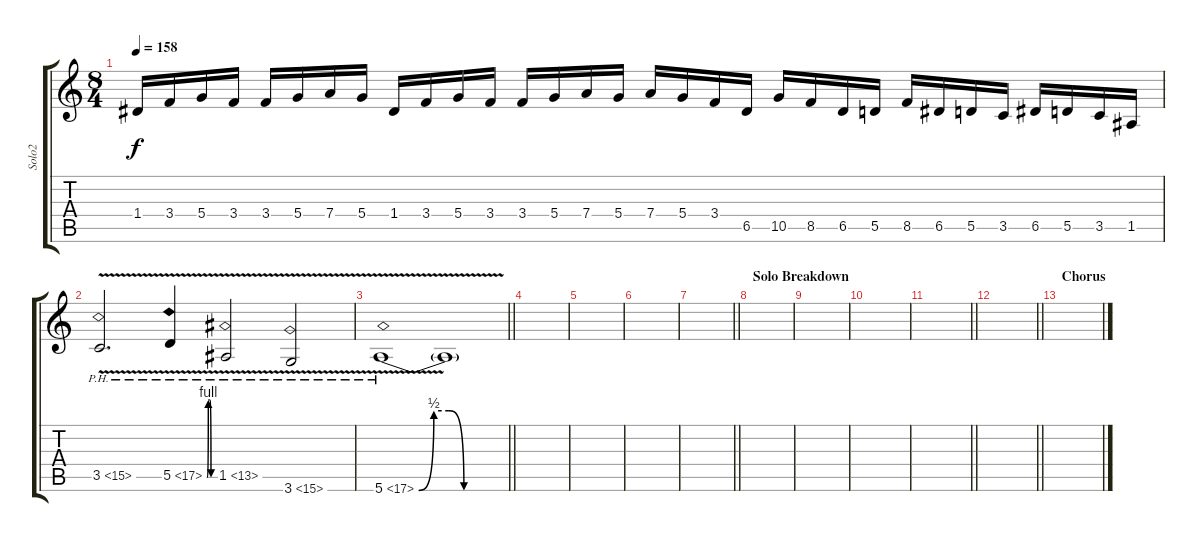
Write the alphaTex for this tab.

\track ("Solo2" "Solo2") {instrument distortionguitar}
\staff {score tabs}
\tuning (E4 B3 G3 D3 A2 E2) {hide}
\ts (8 4)
\tempo 158
\clef g2
\ks c
1.4.16{dy f} 3.4.16 5.4.16 3.4.16 3.4.16 5.4.16 7.4.16 5.4.16 1.4.16 3.4.16 5.4.16 3.4.16 3.4.16 5.4.16 7.4.16 5.4.16 7.4.16 5.4.16 3.4.16 6.5.16 10.5.16 8.5.16 6.5.16 5.5.16 8.5.16 6.5.16 5.5.16 3.5.16 6.5.16 5.5.16 3.5.16 1.5.16 |
3.5{ph 12 v}.2{d} 5.5{be (custom 0 0 10 4 20 4 30 0 60 0) ph 12 v}.4 1.5{ph 12 v}.2 3.6{ph 12 v}.2 |
\barLineRight lightlight
5.6{be (custom 0 0 10 2 20 2 30 0 60 0) ph 12 v}.1 5.6{t}.1 |
|
|
|
\barLineRight lightlight
|
\section ("" "Solo Breakdown")
|
|
|
\barLineRight lightlight
|
\barLineRight lightlight
|
\section ("" "Chorus")
